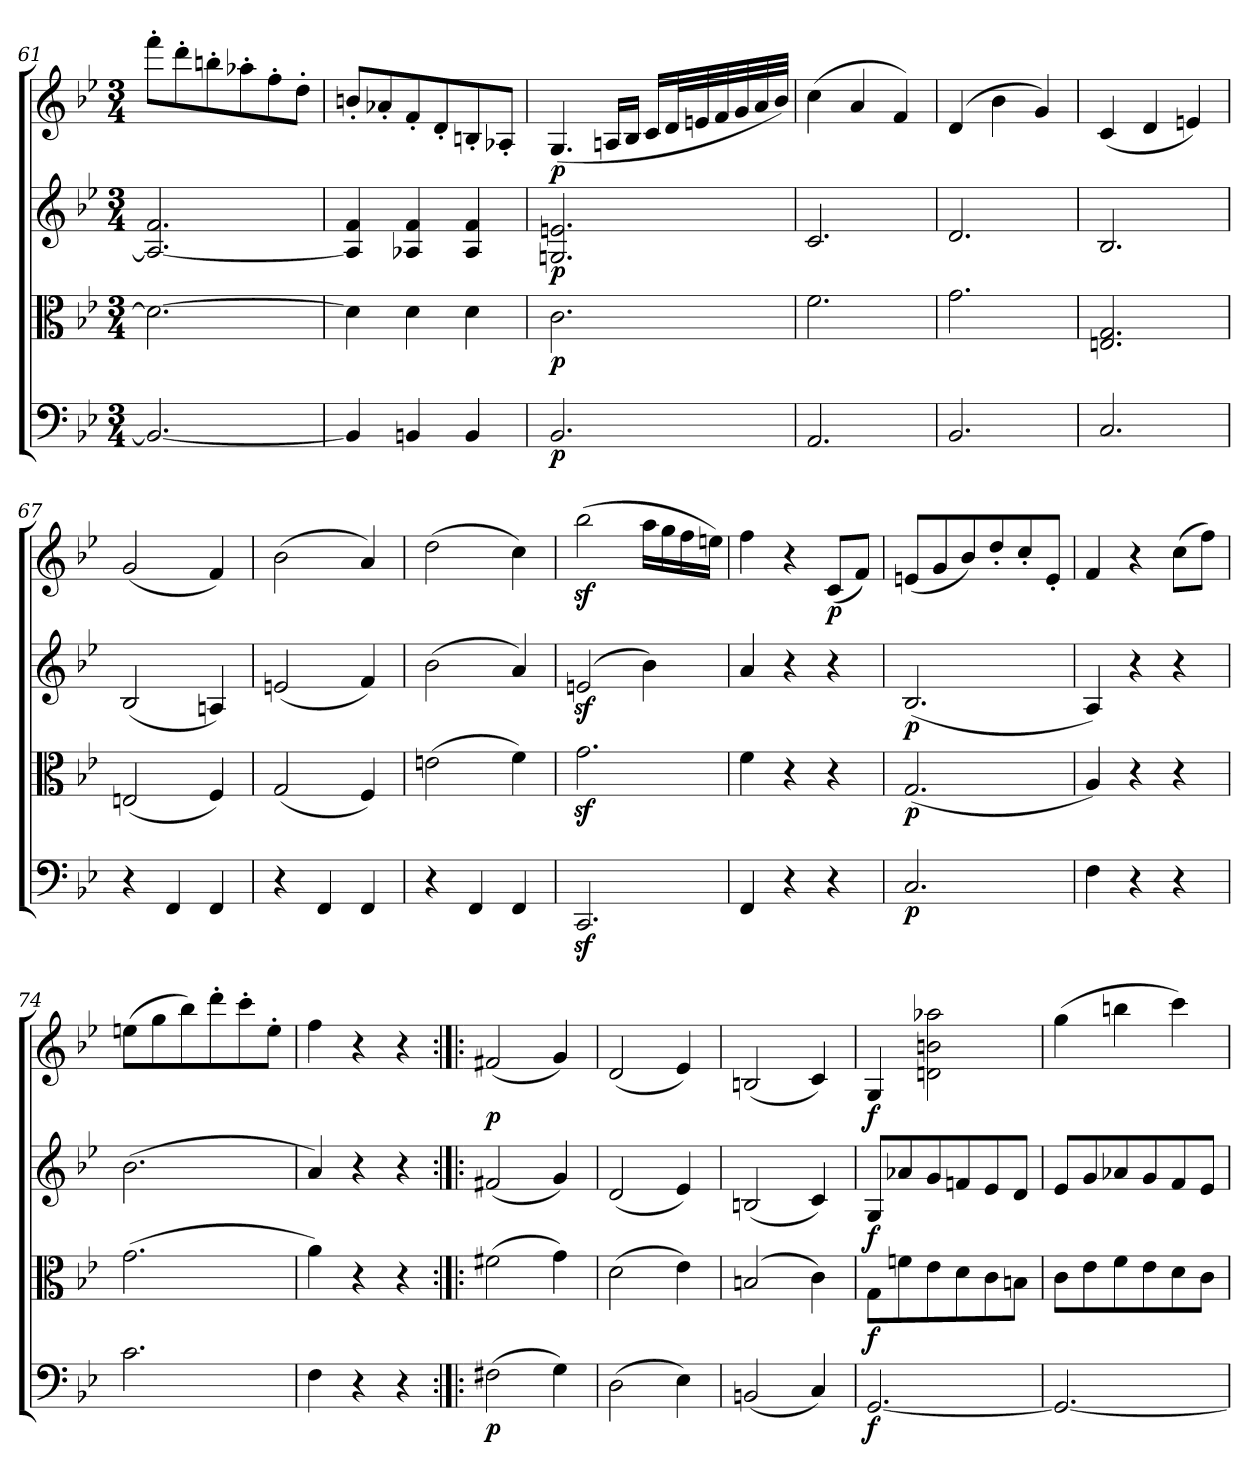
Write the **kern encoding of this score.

**kern	**dynam	**kern	**dynam	**kern	**dynam	**kern	**dynam
*part4	*part4	*part3	*part3	*part2	*part2	*part1	*part1
*staff4	*staff4	*staff3	*staff3	*staff2	*staff2	*staff1	*staff1
*clefF4	*	*clefC3	*	*clefG2	*	*clefG2	*
*k[b-e-]	*	*k[b-e-]	*	*k[b-e-]	*	*k[b-e-]	*
*B-:	*	*B-:	*	*B-:	*	*B-:	*
*M3/4	*	*M3/4	*	*M3/4	*	*M3/4	*
=61	=61	=61	=61	=61	=61	=61	=61
2.BB/_	.	2.d\_	.	2.A-_/ 2.f/	.	8fff'\L	.
.	.	.	.	.	.	8ddd'\	.
.	.	.	.	.	.	8bbn'\	.
.	.	.	.	.	.	8aa-X'\	.
.	.	.	.	.	.	8ff'\	.
.	.	.	.	.	.	8dd'\J	.
=62	=62	=62	=62	=62	=62	=62	=62
4BB/]	.	4d\]	.	4A-]/ 4f/	.	8bn'/L	.
.	.	.	.	.	.	8a-X'/	.
4BBn/	.	4d\	.	4A-X/ 4f/	.	8f'/	.
.	.	.	.	.	.	8d'/	.
4BB/	.	4d\	.	4A-/ 4f/	.	8Bn'/	.
.	.	.	.	.	.	8A-X'/J	.
=63	=63	=63	=63	=63	=63	=63	=63
2.BB-/	p	2.c\	p	2.Gn/ 2.en/	p	(4.G/	p
.	.	.	.	.	.	16An/LL	.
.	.	.	.	.	.	16B-/JJ	.
.	.	.	.	.	.	16c/LL	.
.	.	.	.	.	.	32d/L	.
.	.	.	.	.	.	32en/	.
.	.	.	.	.	.	32f/	.
.	.	.	.	.	.	32g/	.
.	.	.	.	.	.	32a/	.
.	.	.	.	.	.	32b-/JJJ)	.
=64	=64	=64	=64	=64	=64	=64	=64
2.AA/	.	2.f\	.	2.c/	.	(4cc\	.
.	.	.	.	.	.	4a/	.
.	.	.	.	.	.	4f/)	.
=65	=65	=65	=65	=65	=65	=65	=65
2.BB-/	.	2.g\	.	2.d/	.	(4d/	.
.	.	.	.	.	.	4b-\	.
.	.	.	.	.	.	4g/)	.
=66	=66	=66	=66	=66	=66	=66	=66
2.C/	.	2.En/ 2.G/	.	2.B-/	.	(4c/	.
.	.	.	.	.	.	4d/	.
.	.	.	.	.	.	4en/)	.
=67	=67	=67	=67	=67	=67	=67	=67
4r	.	(2En/	.	(2B-/	.	(2g/	.
4FF/	.	.	.	.	.	.	.
4FF/	.	4F/)	.	4An/)	.	4f/)	.
=68	=68	=68	=68	=68	=68	=68	=68
4r	.	(2G/	.	(2en/	.	(2b-\	.
4FF/	.	.	.	.	.	.	.
4FF/	.	4F/)	.	4f/)	.	4a/)	.
=69	=69	=69	=69	=69	=69	=69	=69
4r	.	(2en\	.	(2b-\	.	(2dd\	.
4FF/	.	.	.	.	.	.	.
4FF/	.	4f\)	.	4a/)	.	4cc\)	.
=70	=70	=70	=70	=70	=70	=70	=70
2.CCz/	.	2.gz\	.	(2enz/	.	(2bb-z\	.
.	.	.	.	4b-\)	.	16aa\LL	.
.	.	.	.	.	.	16gg\	.
.	.	.	.	.	.	16ff\	.
.	.	.	.	.	.	16een\JJ)	.
=71	=71	=71	=71	=71	=71	=71	=71
4FF/	.	4f\	.	4a/	.	4ff\	.
4r	.	4r	.	4r	.	4r	.
4r	.	4r	.	4r	.	(8c/L	p
.	.	.	.	.	.	8f/J)	.
=72	=72	=72	=72	=72	=72	=72	=72
2.C/	p	(2.G/	p	(2.B-/	p	(8en/L	.
.	.	.	.	.	.	8g/	.
.	.	.	.	.	.	8b-/)	.
.	.	.	.	.	.	8dd'/	.
.	.	.	.	.	.	8cc'/	.
.	.	.	.	.	.	8e'/J	.
=73	=73	=73	=73	=73	=73	=73	=73
4F\	.	4A/)	.	4A/)	.	4f/	.
4r	.	4r	.	4r	.	4r	.
4r	.	4r	.	4r	.	(8cc\L	.
.	.	.	.	.	.	8ff\J)	.
=74	=74	=74	=74	=74	=74	=74	=74
2.c\	.	(2.g\	.	(2.b-\	.	(8een\L	.
.	.	.	.	.	.	8gg\	.
.	.	.	.	.	.	8bb-\)	.
.	.	.	.	.	.	8ddd'\	.
.	.	.	.	.	.	8ccc'\	.
.	.	.	.	.	.	8ee'\J	.
=75	=75	=75	=75	=75	=75	=75	=75
4F\	.	4a\)	.	4a/)	.	4ff\	.
4r	.	4r	.	4r	.	4r	.
4r	.	4r	.	4r	.	4r	.
=76:|!|:	=76:|!|:	=76:|!|:	=76:|!|:	=76:|!|:	=76:|!|:	=76:|!|:	=76:|!|:
(2F#X\	p	(2f#X\	.	(2f#X/	.	(2f#X/	p
4G\)	.	4g\)	.	4g/)	.	4g/)	.
=77	=77	=77	=77	=77	=77	=77	=77
(2D\	.	(2d\	.	(2d/	.	(2d/	.
4E-\)	.	4e-\)	.	4e-/)	.	4e-/)	.
=78	=78	=78	=78	=78	=78	=78	=78
(2BBn/	.	(2Bn/	.	(2Bn/	.	(2Bn/	.
4C/)	.	4c\)	.	4c/)	.	4c/)	.
=79	=79	=79	=79	=79	=79	=79	=79
[2.GG/	f	8G\L	f	8G/L	f	4G/	f
.	.	8fn\	.	8a-X/	.	.	.
.	.	8e-\	.	8g/	.	2dn\ 2bn\ 2aa-X\	.
.	.	8d\	.	8fn/	.	.	.
.	.	8c\	.	8e-/	.	.	.
.	.	8Bn\J	.	8d/J	.	.	.
=80	=80	=80	=80	=80	=80	=80	=80
2.GG/_	.	8c\L	.	8e-/L	.	(4gg\	.
.	.	8e-\	.	8g/	.	.	.
.	.	8f\	.	8a-X/	.	4bbn\	.
.	.	8e-\	.	8g/	.	.	.
.	.	8d\	.	8f/	.	4ccc\)	.
.	.	8c\J	.	8e-/J	.	.	.
=	=	=	=	=	=	=	=
*-	*-	*-	*-	*-	*-	*-	*-
